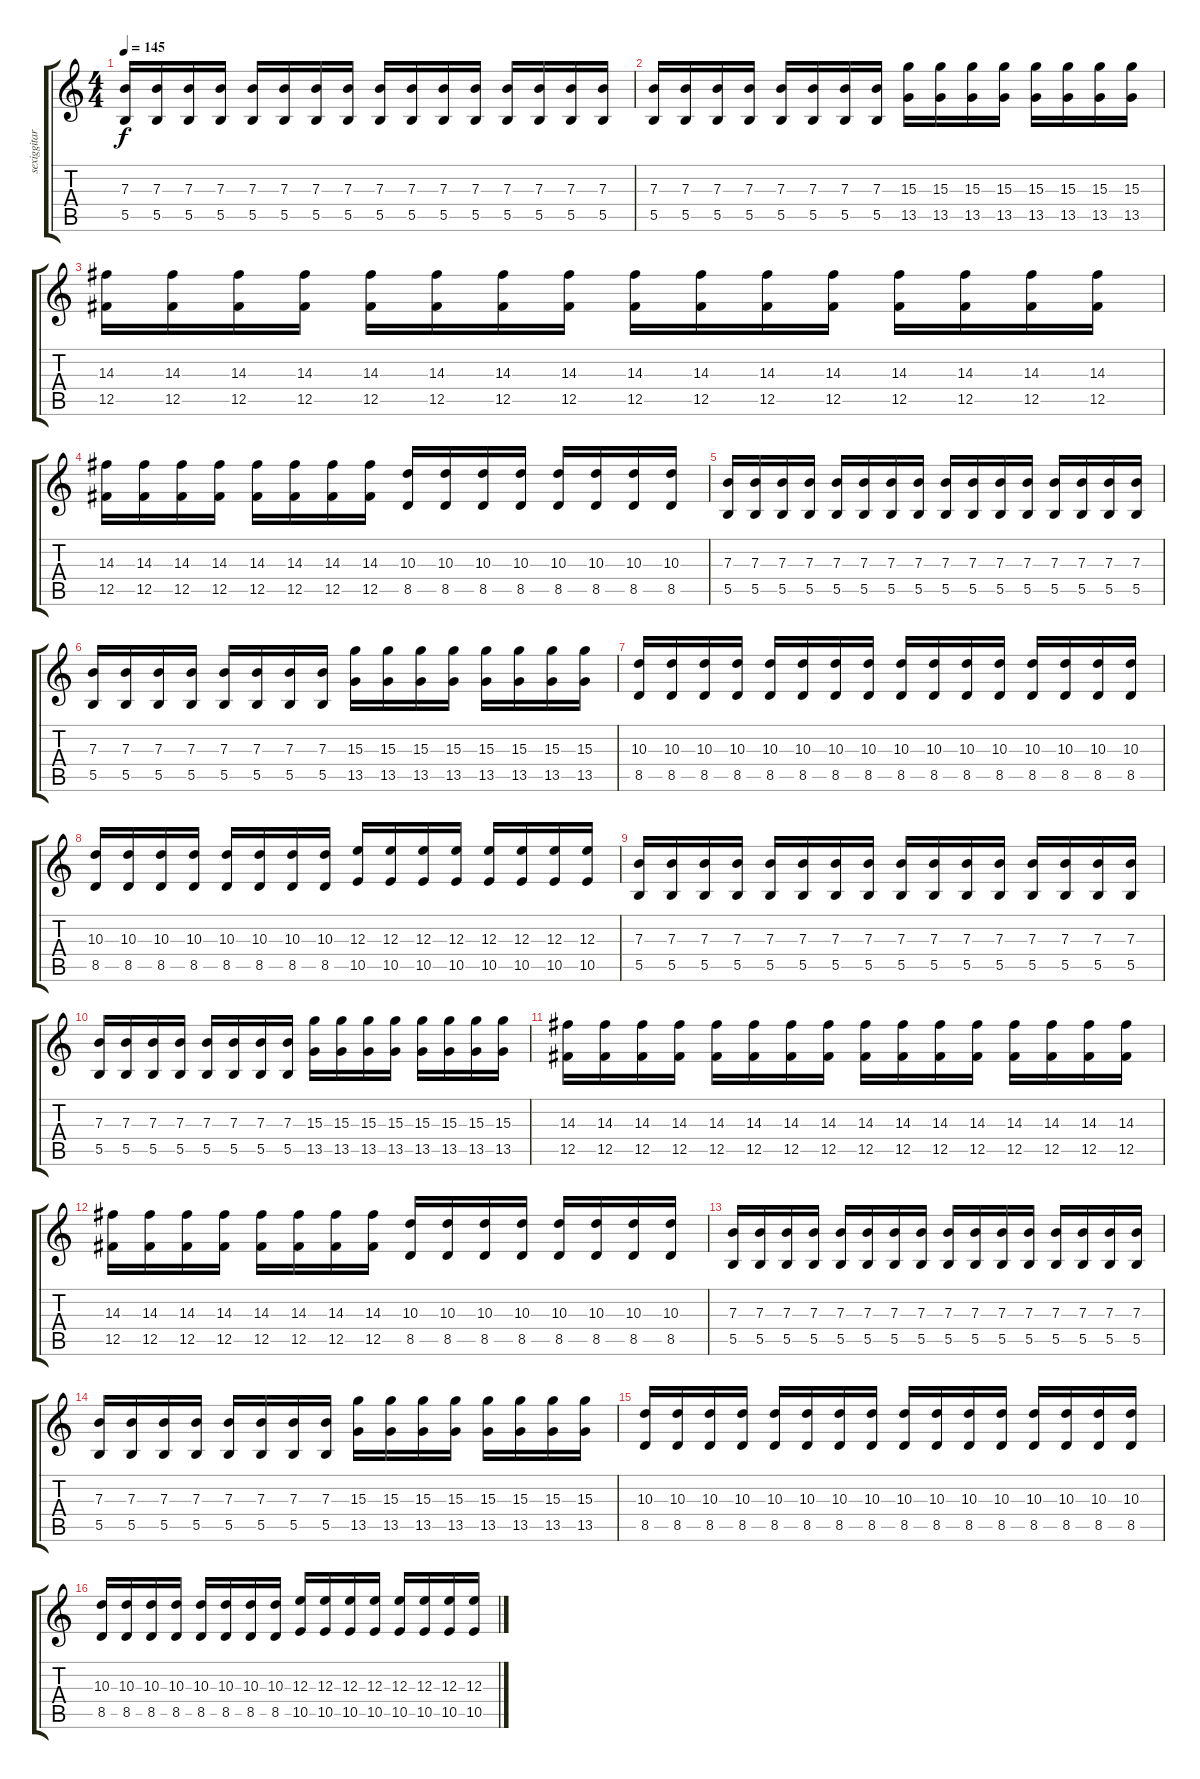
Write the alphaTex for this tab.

\track ("sexiggitarr" "sexiggitar") {instrument distortionguitar}
\staff {score tabs}
\tuning (Db4 Ab3 E3 B2 Gb2 B1) {hide}
\ts (4 4)
\tempo 145
\clef g2
\ks c
(7.3 5.5).16{dy f} (7.3 5.5).16 (7.3 5.5).16 (7.3 5.5).16 (7.3 5.5).16 (7.3 5.5).16 (7.3 5.5).16 (7.3 5.5).16 (7.3 5.5).16 (7.3 5.5).16 (7.3 5.5).16 (7.3 5.5).16 (7.3 5.5).16 (7.3 5.5).16 (7.3 5.5).16 (7.3 5.5).16 |
(7.3 5.5).16 (7.3 5.5).16 (7.3 5.5).16 (7.3 5.5).16 (7.3 5.5).16 (7.3 5.5).16 (7.3 5.5).16 (7.3 5.5).16 (15.3 13.5).16 (15.3 13.5).16 (15.3 13.5).16 (15.3 13.5).16 (15.3 13.5).16 (15.3 13.5).16 (15.3 13.5).16 (15.3 13.5).16 |
(14.3 12.5).16 (14.3 12.5).16 (14.3 12.5).16 (14.3 12.5).16 (14.3 12.5).16 (14.3 12.5).16 (14.3 12.5).16 (14.3 12.5).16 (14.3 12.5).16 (14.3 12.5).16 (14.3 12.5).16 (14.3 12.5).16 (14.3 12.5).16 (14.3 12.5).16 (14.3 12.5).16 (14.3 12.5).16 |
(14.3 12.5).16 (14.3 12.5).16 (14.3 12.5).16 (14.3 12.5).16 (14.3 12.5).16 (14.3 12.5).16 (14.3 12.5).16 (14.3 12.5).16 (10.3 8.5).16 (10.3 8.5).16 (10.3 8.5).16 (10.3 8.5).16 (10.3 8.5).16 (10.3 8.5).16 (10.3 8.5).16 (10.3 8.5).16 |
(7.3 5.5).16 (7.3 5.5).16 (7.3 5.5).16 (7.3 5.5).16 (7.3 5.5).16 (7.3 5.5).16 (7.3 5.5).16 (7.3 5.5).16 (7.3 5.5).16 (7.3 5.5).16 (7.3 5.5).16 (7.3 5.5).16 (7.3 5.5).16 (7.3 5.5).16 (7.3 5.5).16 (7.3 5.5).16 |
(7.3 5.5).16 (7.3 5.5).16 (7.3 5.5).16 (7.3 5.5).16 (7.3 5.5).16 (7.3 5.5).16 (7.3 5.5).16 (7.3 5.5).16 (15.3 13.5).16 (15.3 13.5).16 (15.3 13.5).16 (15.3 13.5).16 (15.3 13.5).16 (15.3 13.5).16 (15.3 13.5).16 (15.3 13.5).16 |
(10.3 8.5).16 (10.3 8.5).16 (10.3 8.5).16 (10.3 8.5).16 (10.3 8.5).16 (10.3 8.5).16 (10.3 8.5).16 (10.3 8.5).16 (10.3 8.5).16 (10.3 8.5).16 (10.3 8.5).16 (10.3 8.5).16 (10.3 8.5).16 (10.3 8.5).16 (10.3 8.5).16 (10.3 8.5).16 |
(10.3 8.5).16 (10.3 8.5).16 (10.3 8.5).16 (10.3 8.5).16 (10.3 8.5).16 (10.3 8.5).16 (10.3 8.5).16 (10.3 8.5).16 (12.3 10.5).16 (12.3 10.5).16 (12.3 10.5).16 (12.3 10.5).16 (12.3 10.5).16 (12.3 10.5).16 (12.3 10.5).16 (12.3 10.5).16 |
(7.3 5.5).16 (7.3 5.5).16 (7.3 5.5).16 (7.3 5.5).16 (7.3 5.5).16 (7.3 5.5).16 (7.3 5.5).16 (7.3 5.5).16 (7.3 5.5).16 (7.3 5.5).16 (7.3 5.5).16 (7.3 5.5).16 (7.3 5.5).16 (7.3 5.5).16 (7.3 5.5).16 (7.3 5.5).16 |
(7.3 5.5).16 (7.3 5.5).16 (7.3 5.5).16 (7.3 5.5).16 (7.3 5.5).16 (7.3 5.5).16 (7.3 5.5).16 (7.3 5.5).16 (15.3 13.5).16 (15.3 13.5).16 (15.3 13.5).16 (15.3 13.5).16 (15.3 13.5).16 (15.3 13.5).16 (15.3 13.5).16 (15.3 13.5).16 |
(14.3 12.5).16 (14.3 12.5).16 (14.3 12.5).16 (14.3 12.5).16 (14.3 12.5).16 (14.3 12.5).16 (14.3 12.5).16 (14.3 12.5).16 (14.3 12.5).16 (14.3 12.5).16 (14.3 12.5).16 (14.3 12.5).16 (14.3 12.5).16 (14.3 12.5).16 (14.3 12.5).16 (14.3 12.5).16 |
(14.3 12.5).16 (14.3 12.5).16 (14.3 12.5).16 (14.3 12.5).16 (14.3 12.5).16 (14.3 12.5).16 (14.3 12.5).16 (14.3 12.5).16 (10.3 8.5).16 (10.3 8.5).16 (10.3 8.5).16 (10.3 8.5).16 (10.3 8.5).16 (10.3 8.5).16 (10.3 8.5).16 (10.3 8.5).16 |
(7.3 5.5).16 (7.3 5.5).16 (7.3 5.5).16 (7.3 5.5).16 (7.3 5.5).16 (7.3 5.5).16 (7.3 5.5).16 (7.3 5.5).16 (7.3 5.5).16 (7.3 5.5).16 (7.3 5.5).16 (7.3 5.5).16 (7.3 5.5).16 (7.3 5.5).16 (7.3 5.5).16 (7.3 5.5).16 |
(7.3 5.5).16 (7.3 5.5).16 (7.3 5.5).16 (7.3 5.5).16 (7.3 5.5).16 (7.3 5.5).16 (7.3 5.5).16 (7.3 5.5).16 (15.3 13.5).16 (15.3 13.5).16 (15.3 13.5).16 (15.3 13.5).16 (15.3 13.5).16 (15.3 13.5).16 (15.3 13.5).16 (15.3 13.5).16 |
(10.3 8.5).16 (10.3 8.5).16 (10.3 8.5).16 (10.3 8.5).16 (10.3 8.5).16 (10.3 8.5).16 (10.3 8.5).16 (10.3 8.5).16 (10.3 8.5).16 (10.3 8.5).16 (10.3 8.5).16 (10.3 8.5).16 (10.3 8.5).16 (10.3 8.5).16 (10.3 8.5).16 (10.3 8.5).16 |
(10.3 8.5).16 (10.3 8.5).16 (10.3 8.5).16 (10.3 8.5).16 (10.3 8.5).16 (10.3 8.5).16 (10.3 8.5).16 (10.3 8.5).16 (12.3 10.5).16 (12.3 10.5).16 (12.3 10.5).16 (12.3 10.5).16 (12.3 10.5).16 (12.3 10.5).16 (12.3 10.5).16 (12.3 10.5).16
